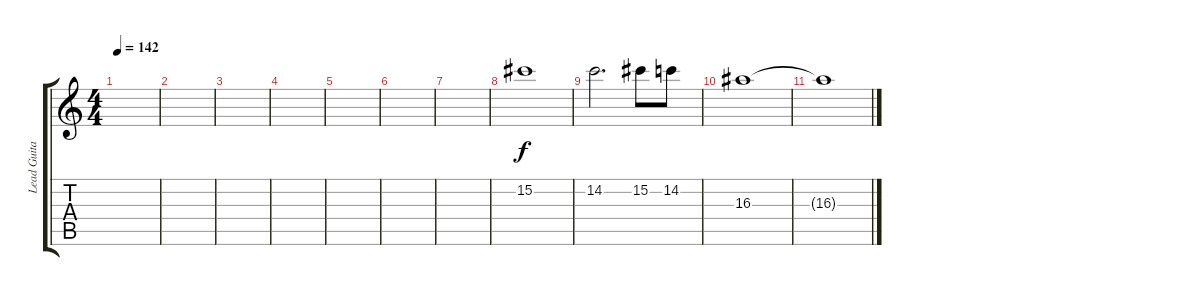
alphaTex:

\track ("Lead Guitar" "Lead Guita") {instrument acousticguitarsteel}
\staff {score tabs}
\tuning (Eb4 Bb3 Gb3 Db3 Ab2 Eb2) {hide}
\ts (4 4)
\tempo 142
\clef g2
\ks c
|
|
|
|
|
|
|
15.2.1{instrument distortionguitar} |
14.2.2{d} 15.2.8 14.2.8 |
16.3.1 |
16.3{t}.1
